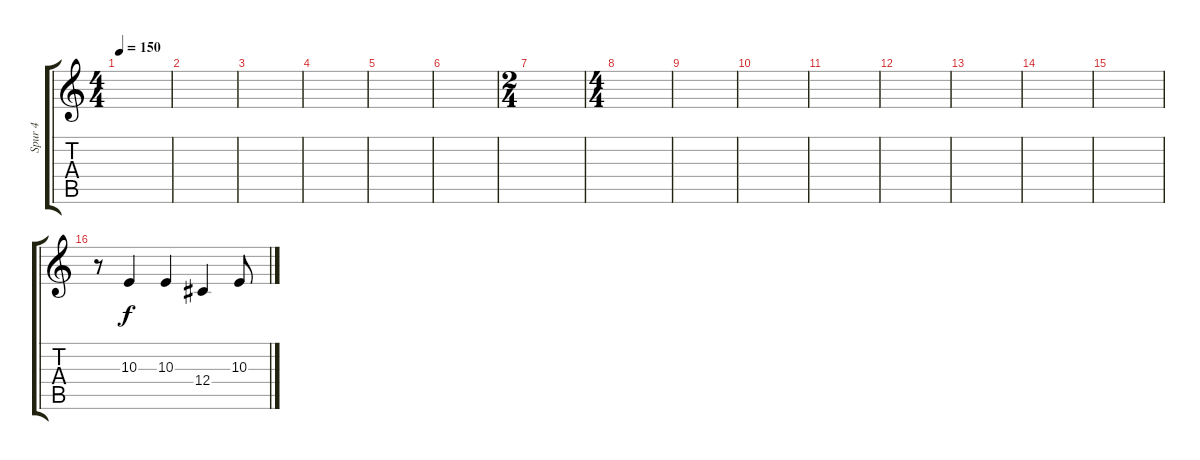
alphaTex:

\track ("Spur 4" "Spur 4") {instrument violin}
\staff {score tabs}
\tuning (Eb4 Bb3 Gb3 Db3 Ab2 Eb2) {hide}
\ts (4 4)
\tempo 150
\clef g2
\ks c
|
|
|
|
|
|
\ts (2 4)
|
\ts (4 4)
|
|
|
|
|
|
|
|
r.8 10.3.4 10.3.4 12.4.4 10.3.8
